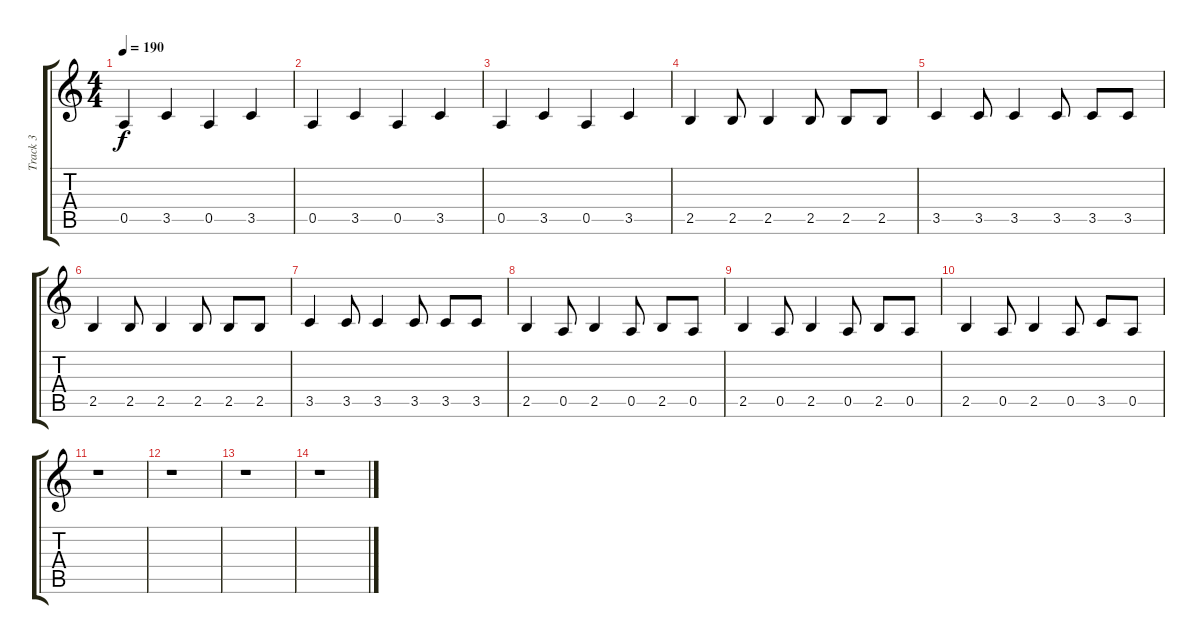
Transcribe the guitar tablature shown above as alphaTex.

\track ("Track 3" "Track 3") {instrument acousticguitarsteel}
\staff {score tabs}
\tuning (E4 B3 G3 D3 A2 E2) {hide}
\ts (4 4)
\tempo 190
\clef g2
\ks c
0.5.4{dy f} 3.5.4 0.5.4 3.5.4 |
0.5.4 3.5.4 0.5.4 3.5.4 |
0.5.4 3.5.4 0.5.4 3.5.4 |
2.5.4 2.5.8 2.5.4 2.5.8 2.5.8 2.5.8 |
3.5.4 3.5.8 3.5.4 3.5.8 3.5.8 3.5.8 |
2.5.4 2.5.8 2.5.4 2.5.8 2.5.8 2.5.8 |
3.5.4 3.5.8 3.5.4 3.5.8 3.5.8 3.5.8 |
2.5.4 0.5.8 2.5.4 0.5.8 2.5.8 0.5.8 |
2.5.4 0.5.8 2.5.4 0.5.8 2.5.8 0.5.8 |
2.5.4 0.5.8 2.5.4 0.5.8 3.5.8 0.5.8 |
r.1 |
r.1 |
r.1 |
r.1
